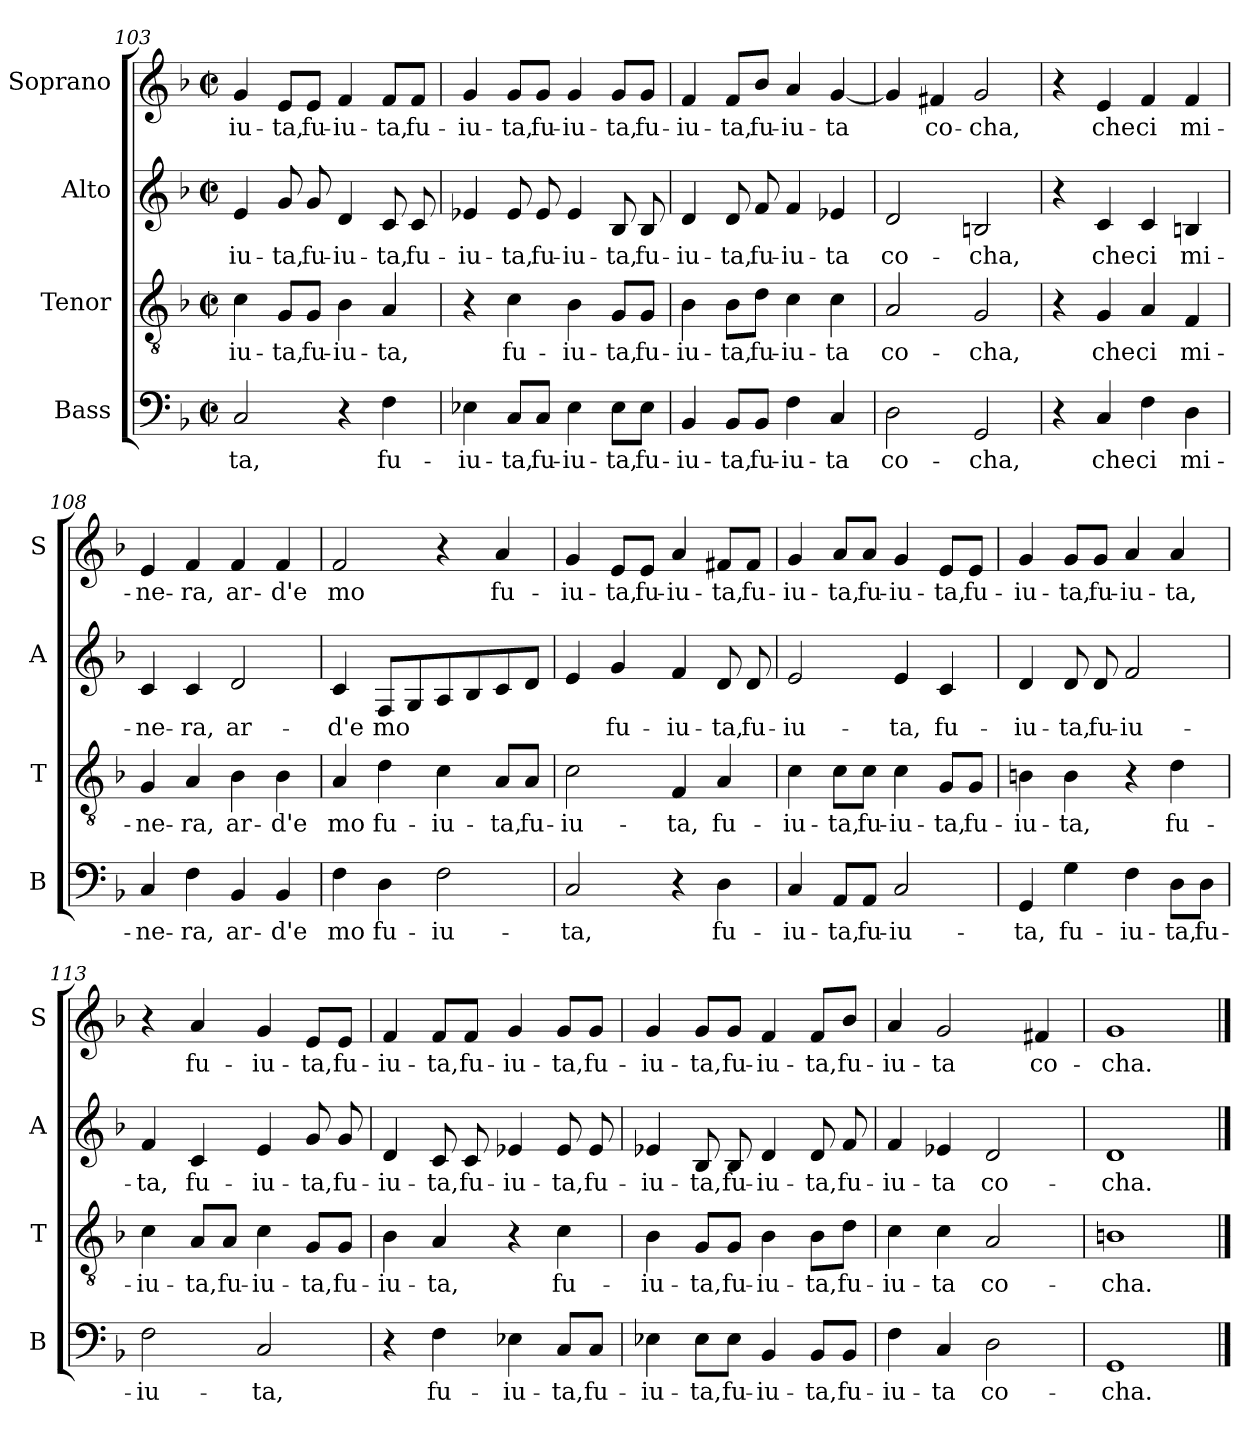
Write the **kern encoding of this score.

**kern	**text	**kern	**text	**kern	**text	**kern	**text
*part4	*part4	*part3	*part3	*part2	*part2	*part1	*part1
*staff4	*staff4	*staff3	*staff3	*staff2	*staff2	*staff1	*staff1
*I"Bass	*	*I"Tenor	*	*I"Alto	*	*I"Soprano	*
*I'B	*	*I'T	*	*I'A	*	*I'S	*
*clefF4	*	*clefGv2	*	*clefG2	*	*clefG2	*
*k[b-]	*	*k[b-]	*	*k[b-]	*	*k[b-]	*
*F:	*	*F:	*	*F:	*	*F:	*
*M2/2	*	*M2/2	*	*M2/2	*	*M2/2	*
*met(c|)	*	*met(c|)	*	*met(c|)	*	*met(c|)	*
=103	=103	=103	=103	=103	=103	=103	=103
!	!LO:LY:b	!	!LO:LY:b	!	!LO:LY:b	!	!LO:LY:b
2C/	-ta,	4c\	-iu-	4e/	-iu-	4g/	-iu-
!	!	!	!LO:LY:b	!	!LO:LY:b	!	!LO:LY:b
.	.	8G/L	-ta,	8g/	-ta,	8e/L	-ta,
!	!	!	!LO:LY:b	!	!LO:LY:b	!	!LO:LY:b
.	.	8G/J	fu-	8g/	fu-	8e/J	fu-
!	!	!	!LO:LY:b	!	!LO:LY:b	!	!LO:LY:b
4r	.	4B-\	-iu-	4d/	-iu-	4f/	-iu-
!	!LO:LY:b	!	!LO:LY:b	!	!LO:LY:b	!	!LO:LY:b
4F\	fu-	4A/	-ta,	8c/	-ta,	8f/L	-ta,
!	!	!	!	!	!LO:LY:b	!	!LO:LY:b
.	.	.	.	8c/	fu-	8f/J	fu-
=104	=104	=104	=104	=104	=104	=104	=104
!	!LO:LY:b	!	!	!	!LO:LY:b	!	!LO:LY:b
4E-X\	-iu-	4r	.	4e-X/	-iu-	4g/	-iu-
!	!LO:LY:b	!	!LO:LY:b	!	!LO:LY:b	!	!LO:LY:b
8C/L	-ta,	4c\	fu-	8e-/	-ta,	8g/L	-ta,
!	!LO:LY:b	!	!	!	!LO:LY:b	!	!LO:LY:b
8C/J	fu-	.	.	8e-/	fu-	8g/J	fu-
!	!LO:LY:b	!	!LO:LY:b	!	!LO:LY:b	!	!LO:LY:b
4E-\	-iu-	4B-\	-iu-	4e-/	-iu-	4g/	-iu-
!	!LO:LY:b	!	!LO:LY:b	!	!LO:LY:b	!	!LO:LY:b
8E-\L	-ta,	8G/L	-ta,	8B-/	-ta,	8g/L	-ta,
!	!LO:LY:b	!	!LO:LY:b	!	!LO:LY:b	!	!LO:LY:b
8E-\J	fu-	8G/J	fu-	8B-/	fu-	8g/J	fu-
=105	=105	=105	=105	=105	=105	=105	=105
!	!LO:LY:b	!	!LO:LY:b	!	!LO:LY:b	!	!LO:LY:b
4BB-/	-iu-	4B-\	-iu-	4d/	-iu-	4f/	-iu-
!	!LO:LY:b	!	!LO:LY:b	!	!LO:LY:b	!	!LO:LY:b
8BB-/L	-ta,	8B-\L	-ta,	8d/	-ta,	8f/L	-ta,
!	!LO:LY:b	!	!LO:LY:b	!	!LO:LY:b	!	!LO:LY:b
8BB-/J	fu-	8d\J	fu-	8f/	fu-	8b-/J	fu-
!	!LO:LY:b	!	!LO:LY:b	!	!LO:LY:b	!	!LO:LY:b
4F\	-iu-	4c\	-iu-	4f/	-iu-	4a/	-iu-
!	!LO:LY:b	!	!LO:LY:b	!	!LO:LY:b	!	!LO:LY:b
4C/	-ta	4c\	-ta	4e-X/	-ta	[4g/	-ta
=106	=106	=106	=106	=106	=106	=106	=106
!	!LO:LY:b	!	!LO:LY:b	!	!LO:LY:b	!	!
2D\	co-	2A/	co-	2d/	co-	4g/]	.
!	!	!	!	!	!	!	!LO:LY:b
.	.	.	.	.	.	4f#X/	co-
!	!LO:LY:b	!	!LO:LY:b	!	!LO:LY:b	!	!LO:LY:b
2GG/	-cha,	2G/	-cha,	2Bn/	-cha,	2g/	-cha,
=107	=107	=107	=107	=107	=107	=107	=107
4r	.	4r	.	4r	.	4r	.
!	!LO:LY:b	!	!LO:LY:b	!	!LO:LY:b	!	!LO:LY:b
4C/	che	4G/	che	4c/	che	4e/	che
!	!LO:LY:b	!	!LO:LY:b	!	!LO:LY:b	!	!LO:LY:b
4F\	ci	4A/	ci	4c/	ci	4f/	ci
!	!LO:LY:b	!	!LO:LY:b	!	!LO:LY:b	!	!LO:LY:b
4D\	mi-	4F/	mi-	4Bn/	mi-	4f/	mi-
!!LO:LB:g=z
=108	=108	=108	=108	=108	=108	=108	=108
!	!LO:LY:b	!	!LO:LY:b	!	!LO:LY:b	!	!LO:LY:b
4C/	-ne-	4G/	-ne-	4c/	-ne-	4e/	-ne-
!	!LO:LY:b	!	!LO:LY:b	!	!LO:LY:b	!	!LO:LY:b
4F\	-ra,	4A/	-ra,	4c/	-ra,	4f/	-ra,
!	!LO:LY:b	!	!LO:LY:b	!	!LO:LY:b	!	!LO:LY:b
4BB-/	ar-	4B-\	ar-	2d/	ar-	4f/	ar-
!	!LO:LY:b	!	!LO:LY:b	!	!	!	!LO:LY:b
4BB-/	-d'e	4B-\	-d'e	.	.	4f/	-d'e
=109	=109	=109	=109	=109	=109	=109	=109
!	!LO:LY:b	!	!LO:LY:b	!	!LO:LY:b	!	!LO:LY:b
4F\	mo	4A/	mo	4c/	-d'e	2f/	mo
!	!LO:LY:b	!	!LO:LY:b	!	!LO:LY:b	!	!
4D\	fu-	4d\	fu-	8F/L	mo	.	.
.	.	.	.	8G/	.	.	.
!	!LO:LY:b	!	!LO:LY:b	!	!	!	!
2F\	-iu-	4c\	-iu-	8A/	.	4r	.
.	.	.	.	8B-/	.	.	.
!	!	!	!LO:LY:b	!	!	!	!LO:LY:b
.	.	8A/L	-ta,	8c/	.	4a/	fu-
!	!	!	!LO:LY:b	!	!	!	!
.	.	8A/J	fu-	8d/J	.	.	.
=110	=110	=110	=110	=110	=110	=110	=110
!	!LO:LY:b	!	!LO:LY:b	!	!	!	!LO:LY:b
2C/	-ta,	2c\	-iu-	4e/	.	4g/	-iu-
!	!	!	!	!	!LO:LY:b	!	!LO:LY:b
.	.	.	.	4g/	fu-	8e/L	-ta,
!	!	!	!	!	!	!	!LO:LY:b
.	.	.	.	.	.	8e/J	fu-
!	!	!	!LO:LY:b	!	!LO:LY:b	!	!LO:LY:b
4r	.	4F/	-ta,	4f/	-iu-	4a/	-iu-
!	!LO:LY:b	!	!LO:LY:b	!	!LO:LY:b	!	!LO:LY:b
4D\	fu-	4A/	fu-	8d/	-ta,	8f#X/L	-ta,
!	!	!	!	!	!LO:LY:b	!	!LO:LY:b
.	.	.	.	8d/	fu-	8f#/J	fu-
=111	=111	=111	=111	=111	=111	=111	=111
!	!LO:LY:b	!	!LO:LY:b	!	!LO:LY:b	!	!LO:LY:b
4C/	-iu-	4c\	-iu-	2e/	-iu-	4g/	-iu-
!	!LO:LY:b	!	!LO:LY:b	!	!	!	!LO:LY:b
8AA/L	-ta,	8c\L	-ta,	.	.	8a/L	-ta,
!	!LO:LY:b	!	!LO:LY:b	!	!	!	!LO:LY:b
8AA/J	fu-	8c\J	fu-	.	.	8a/J	fu-
!	!LO:LY:b	!	!LO:LY:b	!	!LO:LY:b	!	!LO:LY:b
2C/	-iu-	4c\	-iu-	4e/	-ta,	4g/	-iu-
!	!	!	!LO:LY:b	!	!LO:LY:b	!	!LO:LY:b
.	.	8G/L	-ta,	4c/	fu-	8e/L	-ta,
!	!	!	!LO:LY:b	!	!	!	!LO:LY:b
.	.	8G/J	fu-	.	.	8e/J	fu-
=112	=112	=112	=112	=112	=112	=112	=112
!	!LO:LY:b	!	!LO:LY:b	!	!LO:LY:b	!	!LO:LY:b
4GG/	-ta,	4Bn\	-iu-	4d/	-iu-	4g/	-iu-
!	!LO:LY:b	!	!LO:LY:b	!	!LO:LY:b	!	!LO:LY:b
4G\	fu-	4B\	-ta,	8d/	-ta,	8g/L	-ta,
!	!	!	!	!	!LO:LY:b	!	!LO:LY:b
.	.	.	.	8d/	fu-	8g/J	fu-
!	!LO:LY:b	!	!	!	!LO:LY:b	!	!LO:LY:b
4F\	-iu-	4r	.	2f/	-iu-	4a/	-iu-
!	!LO:LY:b	!	!LO:LY:b	!	!	!	!LO:LY:b
8D\L	-ta,	4d\	fu-	.	.	4a/	-ta,
!	!LO:LY:b	!	!	!	!	!	!
8D\J	fu-	.	.	.	.	.	.
!!LO:LB:g=z
=113	=113	=113	=113	=113	=113	=113	=113
!	!LO:LY:b	!	!LO:LY:b	!	!LO:LY:b	!	!
2F\	-iu-	4c\	-iu-	4f/	-ta,	4r	.
!	!	!	!LO:LY:b	!	!LO:LY:b	!	!LO:LY:b
.	.	8A/L	-ta,	4c/	fu-	4a/	fu-
!	!	!	!LO:LY:b	!	!	!	!
.	.	8A/J	fu-	.	.	.	.
!	!LO:LY:b	!	!LO:LY:b	!	!LO:LY:b	!	!LO:LY:b
2C/	-ta,	4c\	-iu-	4e/	-iu-	4g/	-iu-
!	!	!	!LO:LY:b	!	!LO:LY:b	!	!LO:LY:b
.	.	8G/L	-ta,	8g/	-ta,	8e/L	-ta,
!	!	!	!LO:LY:b	!	!LO:LY:b	!	!LO:LY:b
.	.	8G/J	fu-	8g/	fu-	8e/J	fu-
=114	=114	=114	=114	=114	=114	=114	=114
!	!	!	!LO:LY:b	!	!LO:LY:b	!	!LO:LY:b
4r	.	4B-\	-iu-	4d/	-iu-	4f/	-iu-
!	!LO:LY:b	!	!LO:LY:b	!	!LO:LY:b	!	!LO:LY:b
4F\	fu-	4A/	-ta,	8c/	-ta,	8f/L	-ta,
!	!	!	!	!	!LO:LY:b	!	!LO:LY:b
.	.	.	.	8c/	fu-	8f/J	fu-
!	!LO:LY:b	!	!	!	!LO:LY:b	!	!LO:LY:b
4E-X\	-iu-	4r	.	4e-X/	-iu-	4g/	-iu-
!	!LO:LY:b	!	!LO:LY:b	!	!LO:LY:b	!	!LO:LY:b
8C/L	-ta,	4c\	fu-	8e-/	-ta,	8g/L	-ta,
!	!LO:LY:b	!	!	!	!LO:LY:b	!	!LO:LY:b
8C/J	fu-	.	.	8e-/	fu-	8g/J	fu-
=115	=115	=115	=115	=115	=115	=115	=115
!	!LO:LY:b	!	!LO:LY:b	!	!LO:LY:b	!	!LO:LY:b
4E-X\	-iu-	4B-\	-iu-	4e-X/	-iu-	4g/	-iu-
!	!LO:LY:b	!	!LO:LY:b	!	!LO:LY:b	!	!LO:LY:b
8E-\L	-ta,	8G/L	-ta,	8B-/	-ta,	8g/L	-ta,
!	!LO:LY:b	!	!LO:LY:b	!	!LO:LY:b	!	!LO:LY:b
8E-\J	fu-	8G/J	fu-	8B-/	fu-	8g/J	fu-
!	!LO:LY:b	!	!LO:LY:b	!	!LO:LY:b	!	!LO:LY:b
4BB-/	-iu-	4B-\	-iu-	4d/	-iu-	4f/	-iu-
!	!LO:LY:b	!	!LO:LY:b	!	!LO:LY:b	!	!LO:LY:b
8BB-/L	-ta,	8B-\L	-ta,	8d/	-ta,	8f/L	-ta,
!	!LO:LY:b	!	!LO:LY:b	!	!LO:LY:b	!	!LO:LY:b
8BB-/J	fu-	8d\J	fu-	8f/	fu-	8b-/J	fu-
=116	=116	=116	=116	=116	=116	=116	=116
!	!LO:LY:b	!	!LO:LY:b	!	!LO:LY:b	!	!LO:LY:b
4F\	-iu-	4c\	-iu-	4f/	-iu-	4a/	-iu-
!	!LO:LY:b	!	!LO:LY:b	!	!LO:LY:b	!	!LO:LY:b
4C/	-ta	4c\	-ta	4e-X/	-ta	2g/	-ta
!	!LO:LY:b	!	!LO:LY:b	!	!LO:LY:b	!	!
2D\	co-	2A/	co-	2d/	co-	.	.
!	!	!	!	!	!	!	!LO:LY:b
.	.	.	.	.	.	4f#X/	co-
=117	=117	=117	=117	=117	=117	=117	=117
!	!LO:LY:b	!	!LO:LY:b	!	!LO:LY:b	!	!LO:LY:b
1GG	-cha.	1Bn	-cha.	1d	-cha.	1g	-cha.
==	==	==	==	==	==	==	==
*-	*-	*-	*-	*-	*-	*-	*-
